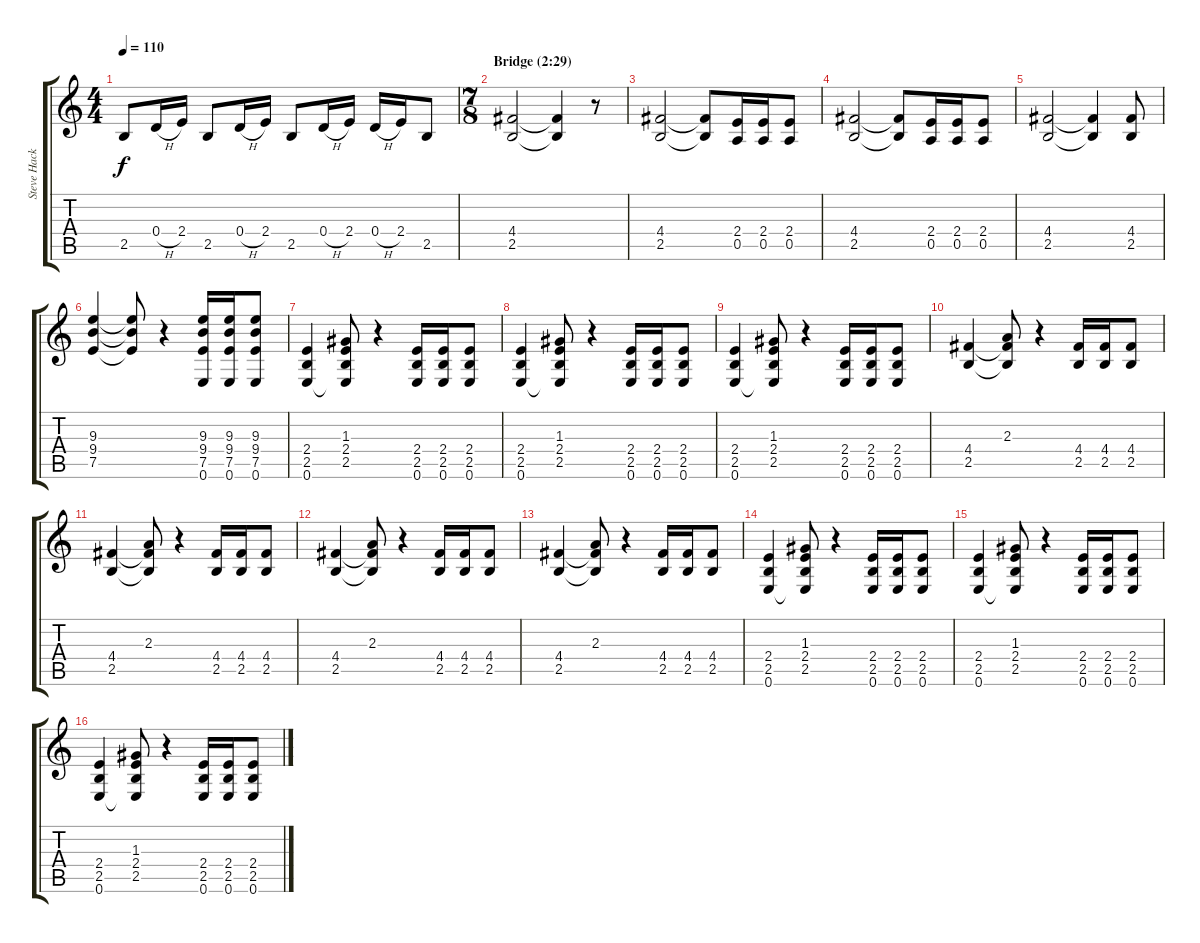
\track ("Steve Hackett (guitar 2)" "Steve Hack") {instrument overdrivenguitar}
\staff {score tabs}
\tuning (E4 B3 G3 D3 A2 E2) {hide}
\ts (4 4)
\tempo 110
\clef g2
\ks c
2.5.8{dy f} 0.4{h}.16 2.4.16 2.5.8 0.4{h}.16 2.4.16 2.5.8 0.4{h}.16 2.4.16 0.4{h}.16 2.4.16 2.5.8 |
\ts (7 8)
\section ("" "Bridge (2:29)")
(4.4 2.5).2 (4.4{t} 2.5{t}).4 r.8 |
(4.4 2.5).2 (4.4{t} 2.5{t}).8 (2.4 0.5).16 (2.4 0.5).16 (2.4 0.5).8 |
(4.4 2.5).2 (4.4{t} 2.5{t}).8 (2.4 0.5).16 (2.4 0.5).16 (2.4 0.5).8 |
(4.4 2.5).2 (4.4{t} 2.5{t}).4 (4.4 2.5).8 |
(9.3 9.4 7.5).4 (9.3{t} 9.4{t} 7.5{t}).8 r.4 (9.3 9.4 7.5 0.6).16 (9.3 9.4 7.5 0.6).16 (9.3 9.4 7.5 0.6).8 |
(2.4 2.5 0.6).4 (1.3 2.4 2.5 0.6{t}).8 r.4 (2.4 2.5 0.6).16 (2.4 2.5 0.6).16 (2.4 2.5 0.6).8 |
(2.4 2.5 0.6).4 (1.3 2.4 2.5 0.6{t}).8 r.4 (2.4 2.5 0.6).16 (2.4 2.5 0.6).16 (2.4 2.5 0.6).8 |
(2.4 2.5 0.6).4 (1.3 2.4 2.5 0.6{t}).8 r.4 (2.4 2.5 0.6).16 (2.4 2.5 0.6).16 (2.4 2.5 0.6).8 |
(4.4 2.5).4 (2.3 4.4{t} 2.5{t}).8 r.4 (4.4 2.5).16 (4.4 2.5).16 (4.4 2.5).8 |
(4.4 2.5).4 (2.3 4.4{t} 2.5{t}).8 r.4 (4.4 2.5).16 (4.4 2.5).16 (4.4 2.5).8 |
(4.4 2.5).4 (2.3 4.4{t} 2.5{t}).8 r.4 (4.4 2.5).16 (4.4 2.5).16 (4.4 2.5).8 |
(4.4 2.5).4 (2.3 4.4{t} 2.5{t}).8 r.4 (4.4 2.5).16 (4.4 2.5).16 (4.4 2.5).8 |
(2.4 2.5 0.6).4 (1.3 2.4 2.5 0.6{t}).8 r.4 (2.4 2.5 0.6).16 (2.4 2.5 0.6).16 (2.4 2.5 0.6).8 |
(2.4 2.5 0.6).4 (1.3 2.4 2.5 0.6{t}).8 r.4 (2.4 2.5 0.6).16 (2.4 2.5 0.6).16 (2.4 2.5 0.6).8 |
(2.4 2.5 0.6).4 (1.3 2.4 2.5 0.6{t}).8 r.4 (2.4 2.5 0.6).16 (2.4 2.5 0.6).16 (2.4 2.5 0.6).8
